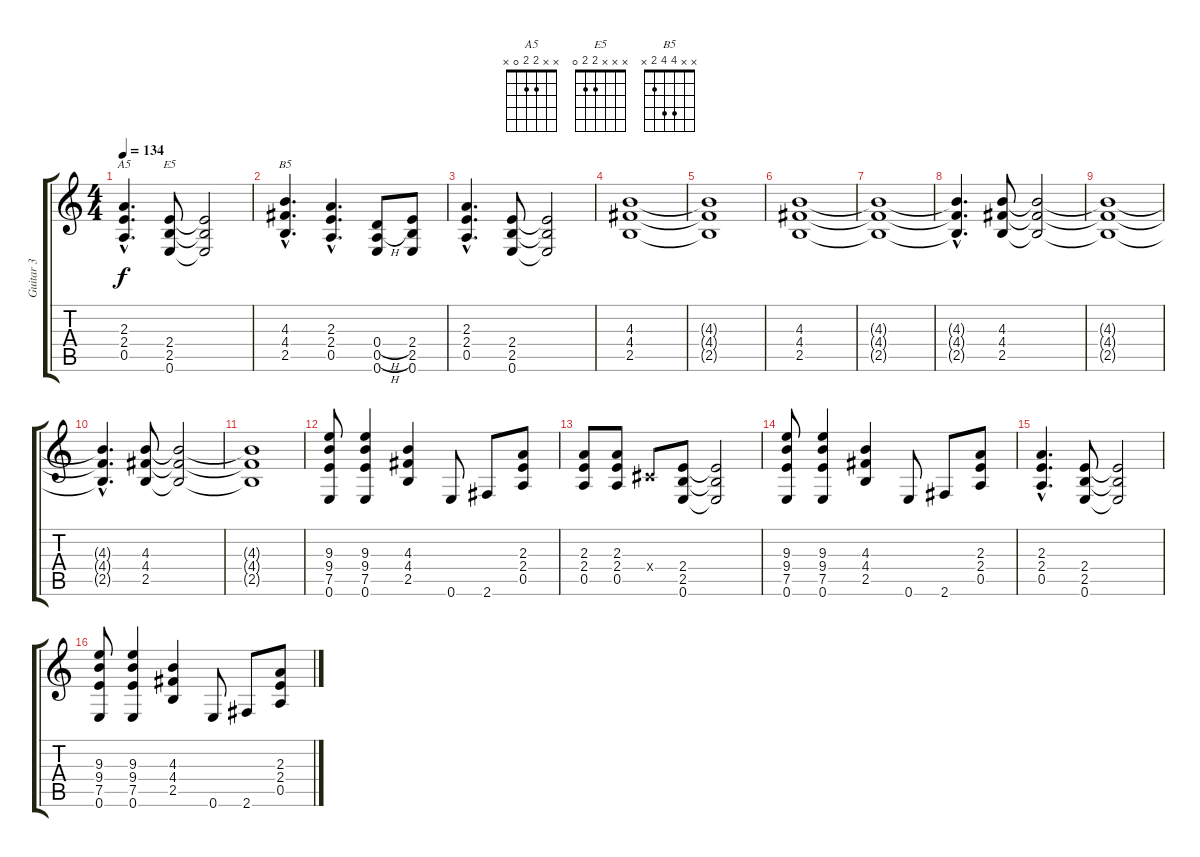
\track ("Guitar 3" "Guitar 3") {instrument overdrivenguitar}
\staff {score tabs}
\tuning (E4 B3 G3 D3 A2 E2) {hide}
\chord ("A5" x x 2 2 0 x)
\chord ("E5" x x x 2 2 0)
\chord ("B5" x x 4 4 2 x)
\ts (4 4)
\tempo 134
\clef g2
\ks c
(2.3{hac} 2.4{hac} 0.5{hac}).4{d ch "A5" dy f} (2.4 2.5 0.6).8{ch "E5"} (2.4{t} 2.5{t} 0.6{t}).2 |
(4.3{hac} 4.4{hac} 2.5{hac}).4{d ch "B5"} (2.3{hac} 2.4{hac} 0.5{hac}).4{d} (0.4{h} 0.5{h} 0.6).8 (2.4 2.5 0.6).8 |
(2.3{hac} 2.4{hac} 0.5{hac}).4{d} (2.4 2.5 0.6).8 (2.4{t} 2.5{t} 0.6{t}).2 |
(4.3 4.4 2.5).1 |
(4.3{t} 4.4{t} 2.5{t}).1 |
(4.3 4.4 2.5).1 |
(4.3{t} 4.4{t} 2.5{t}).1 |
(4.3{hac t} 4.4{hac t} 2.5{hac t}).4{d} (4.3 4.4 2.5).8 (4.3{t} 4.4{t} 2.5{t}).2 |
(4.3{t} 4.4{t} 2.5{t}).1 |
(4.3{hac t} 4.4{hac t} 2.5{hac t}).4{d} (4.3 4.4 2.5).8 (4.3{t} 4.4{t} 2.5{t}).2 |
(4.3{t} 4.4{t} 2.5{t}).1 |
(9.3 9.4 7.5 0.6).8 (9.3 9.4 7.5 0.6).4 (4.3 4.4 2.5).4 0.6.8 2.6.8 (2.3 2.4 0.5).8 |
(2.3 2.4 0.5).8 (2.3 2.4 0.5).8 -1.4{x}.8 (2.4 2.5 0.6).8 (2.4{t} 2.5{t} 0.6{t}).2 |
(9.3 9.4 7.5 0.6).8 (9.3 9.4 7.5 0.6).4 (4.3 4.4 2.5).4 0.6.8 2.6.8 (2.3 2.4 0.5).8 |
(2.3{hac} 2.4{hac} 0.5{hac}).4{d} (2.4 2.5 0.6).8 (2.4{t} 2.5{t} 0.6{t}).2 |
(9.3 9.4 7.5 0.6).8 (9.3 9.4 7.5 0.6).4 (4.3 4.4 2.5).4 0.6.8 2.6.8 (2.3 2.4 0.5).8
